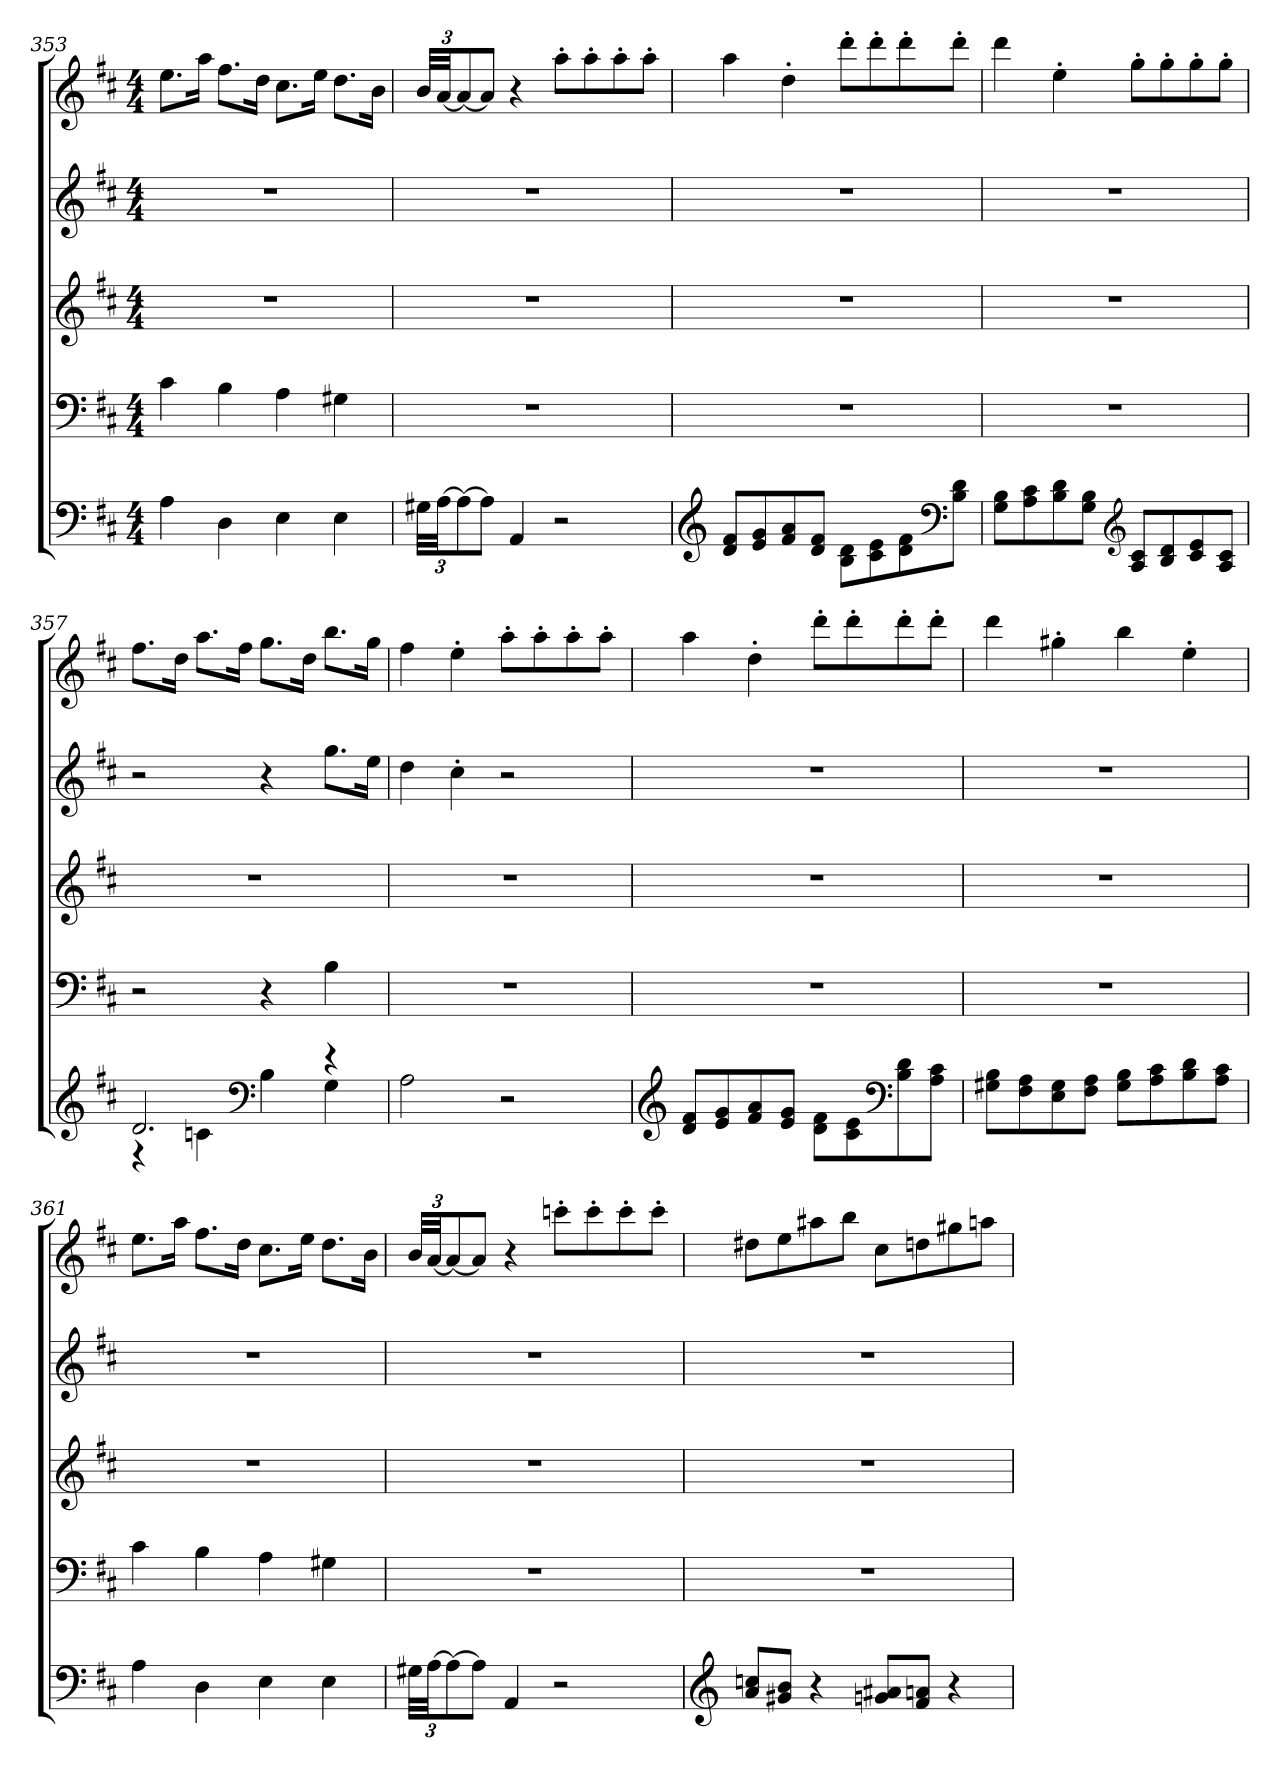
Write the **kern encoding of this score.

**kern	**kern	**kern	**kern	**kern
*part5	*part4	*part3	*part2	*part1
*staff5	*staff4	*staff3	*staff2	*staff1
*clefF4	*clefF4	*clefG2	*clefG2	*clefG2
*k[f#c#]	*k[f#c#]	*k[f#c#]	*k[f#c#]	*k[f#c#]
*M4/4	*M4/4	*M4/4	*M4/4	*M4/4
*MM123	*MM123	*MM123	*MM123	*MM123
=353	=353	=353	=353	=353
4A\	4c#\	1r	1r	8.ee\L
.	.	.	.	16aa\Jk
4D\	4B\	.	.	8.ff#\L
.	.	.	.	16dd\Jk
4E\	4A\	.	.	8.cc#\L
.	.	.	.	16ee\Jk
4E\	4G#X\	.	.	8.dd\L
.	.	.	.	16b\Jk
=354	=354	=354	=354	=354
*Xbrackettup	*	*	*	*Xbrackettup
48G#X\LLL	1r	1r	1r	48b/LLL
[48A\JJ	.	.	.	[48a/JJ
12A\_	.	.	.	12a/_
8A\J]	.	.	.	8a/J]
4AA/	.	.	.	4r
*	*	*	*	*MM123
2r	.	.	.	8aa'\L
.	.	.	.	8aa'\
.	.	.	.	8aa'\
.	.	.	.	8aa'\J
!!LO:PB:g=z
=355	=355	=355	=355	=355
*clefG2	*	*	*	*
*	*	*	*	*MM123
8d/ 8f#/L	1r	1r	1r	4aa\
8e/ 8g/	.	.	.	.
8f#/ 8a/	.	.	.	4dd'\
8d/ 8f#/J	.	.	.	.
8B\ 8d\L	.	.	.	8ddd'\L
8c#\ 8e\	.	.	.	8ddd'\
8d\ 8f#\	.	.	.	8ddd'\
*clefF4	*	*	*	*
8B\ 8d\J	.	.	.	8ddd'\J
=356	=356	=356	=356	=356
*	*	*	*	*MM123
8G\ 8B\L	1r	1r	1r	4ddd\
8A\ 8c#\	.	.	.	.
8B\ 8d\	.	.	.	4ee'\
8G\ 8B\J	.	.	.	.
*clefG2	*	*	*	*
8A/ 8c#/L	.	.	.	8gg'\L
8B/ 8d/	.	.	.	8gg'\
8c#/ 8e/	.	.	.	8gg'\
8A/ 8c#/J	.	.	.	8gg'\J
=357	=357	=357	=357	=357
*	*	*	*	*MM123
*^	*	*	*	*
2.d/	4r	2r	1r	2r	8.ff#\L
.	.	.	.	.	16dd\Jk
.	4cn\	.	.	.	8.aa\L
.	.	.	.	.	16ff#\Jk
*clefF4	*	*	*	*	*
.	4B\	4r	.	4r	8.gg\L
.	.	.	.	.	16dd\Jk
4r	4G\	4B\	.	8.gg\L	8.bb\L
.	.	.	.	16ee\Jk	16gg\Jk
*v	*v	*	*	*	*
=358	=358	=358	=358	=358
2A\	1r	1r	4dd\	4ff#\
.	.	.	4cc#'\	4ee'\
*	*	*	*	*MM123
2r	.	.	2r	8aa'\L
.	.	.	.	8aa'\
.	.	.	.	8aa'\
.	.	.	.	8aa'\J
!!LO:LB:g=z
=359	=359	=359	=359	=359
*clefG2	*	*	*	*
*	*	*	*	*MM123
8d/ 8f#/L	1r	1r	1r	4aa\
8e/ 8g/	.	.	.	.
8f#/ 8a/	.	.	.	4dd'\
8e/ 8g/J	.	.	.	.
8d\ 8f#\L	.	.	.	8ddd'\L
8c#\ 8e\	.	.	.	8ddd'\
*clefF4	*	*	*	*
8B\ 8d\	.	.	.	8ddd'\
8A\ 8c#\J	.	.	.	8ddd'\J
=360	=360	=360	=360	=360
*	*	*	*	*MM123
8G#X\ 8B\L	1r	1r	1r	4ddd\
8F#\ 8A\	.	.	.	.
8E\ 8G#\	.	.	.	4gg#X'\
8F#\ 8A\J	.	.	.	.
8G#\ 8B\L	.	.	.	4bb\
8A\ 8c#\	.	.	.	.
8B\ 8d\	.	.	.	4ee'\
8A\ 8c#\J	.	.	.	.
=361	=361	=361	=361	=361
*	*	*	*	*MM123
4A\	4c#\	1r	1r	8.ee\L
.	.	.	.	16aa\Jk
4D\	4B\	.	.	8.ff#\L
.	.	.	.	16dd\Jk
4E\	4A\	.	.	8.cc#\L
.	.	.	.	16ee\Jk
4E\	4G#X\	.	.	8.dd\L
.	.	.	.	16b\Jk
=362	=362	=362	=362	=362
48G#X\LLL	1r	1r	1r	48b/LLL
[48A\JJ	.	.	.	[48a/JJ
12A\_	.	.	.	12a/_
8A\J]	.	.	.	8a/J]
4AA/	.	.	.	4r
*	*	*	*	*MM123
2r	.	.	.	8cccn'\L
.	.	.	.	8ccc'\
.	.	.	.	8ccc'\
.	.	.	.	8ccc'\J
!!LO:PB:g=z
=363	=363	=363	=363	=363
*clefG2	*	*	*	*
*	*	*	*	*MM123
8a/ 8ccn/L	1r	1r	1r	8dd#X\L
8g#X/ 8b/J	.	.	.	8ee\
4r	.	.	.	8aa#X\
.	.	.	.	8bb\J
8gn/ 8a#X/L	.	.	.	8cc#\L
8f#/ 8an/J	.	.	.	8ddn\
4r	.	.	.	8gg#X\
.	.	.	.	8aan\J
=	=	=	=	=
*-	*-	*-	*-	*-
